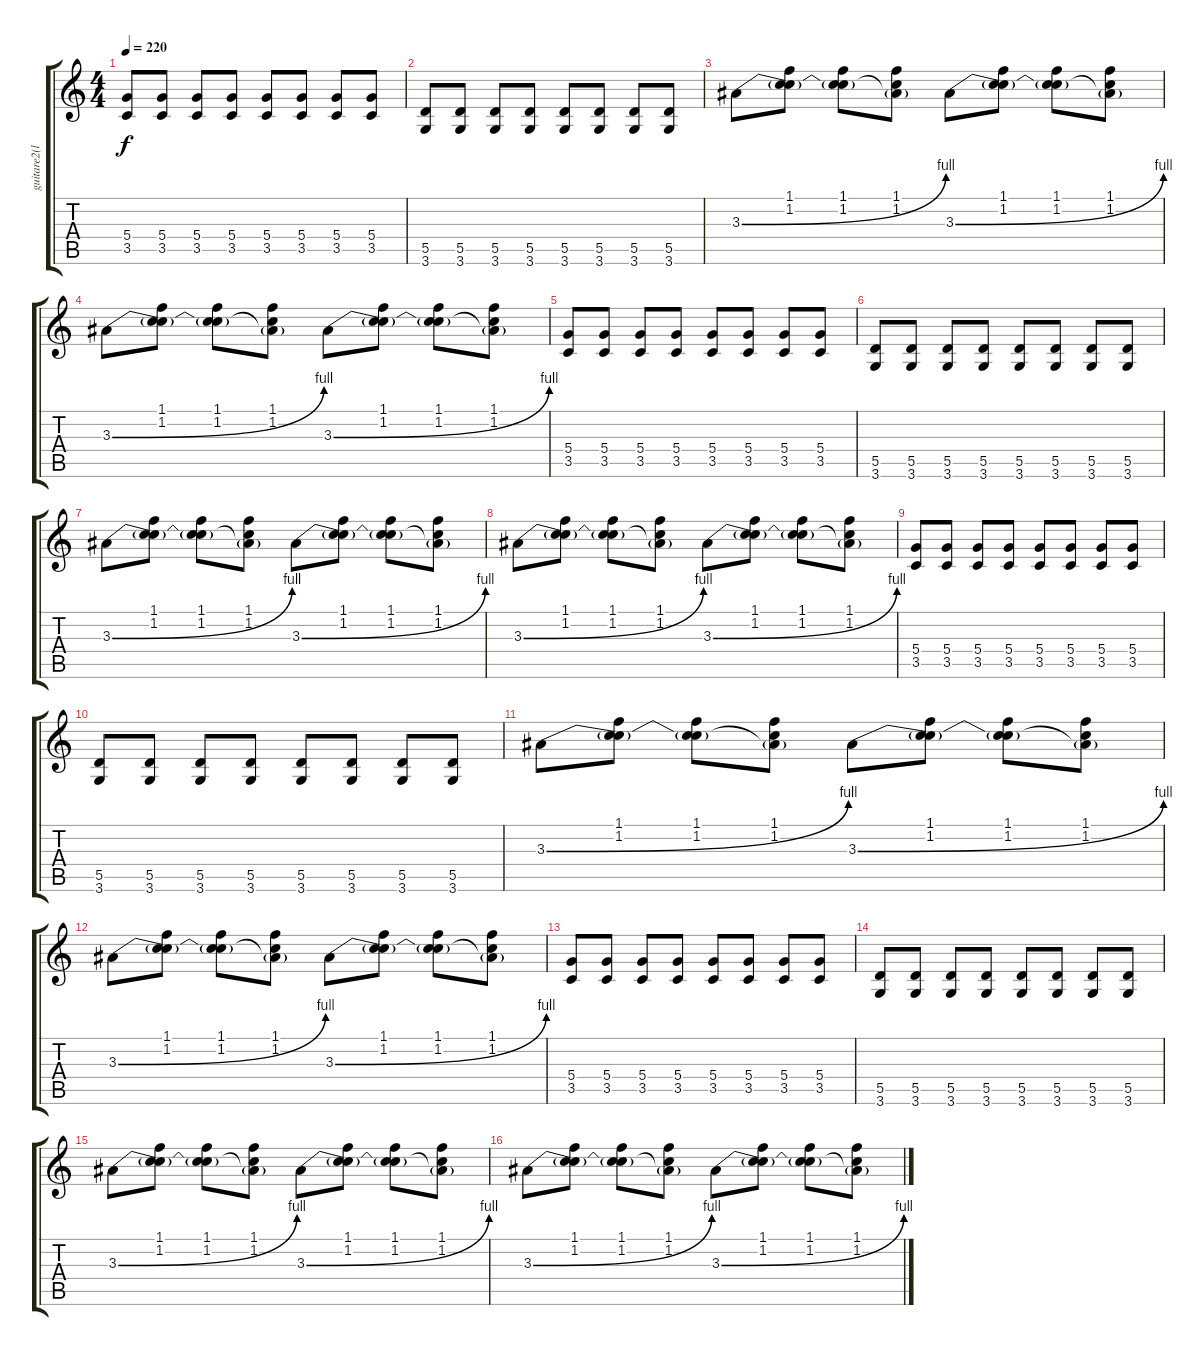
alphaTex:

\track ("guitare2(lars)" "guitare2(l") {instrument distortionguitar}
\staff {score tabs}
\tuning (E4 B3 G3 D3 A2 E2) {hide}
\ts (4 4)
\tempo 220
\clef g2
\ks c
(5.4 3.5).8{dy f} (5.4 3.5).8 (5.4 3.5).8 (5.4 3.5).8 (5.4 3.5).8 (5.4 3.5).8 (5.4 3.5).8 (5.4 3.5).8 |
(5.5 3.6).8 (5.5 3.6).8 (5.5 3.6).8 (5.5 3.6).8 (5.5 3.6).8 (5.5 3.6).8 (5.5 3.6).8 (5.5 3.6).8 |
3.3{be (bend 0 0 60 4)}.8 (1.1 1.2 3.3{t}).8 (1.1 1.2 3.3{t}).8 (1.1 1.2 3.3{t}).8 3.3{be (bend 0 0 60 4)}.8 (1.1 1.2 3.3{t}).8 (1.1 1.2 3.3{t}).8 (1.1 1.2 3.3{t}).8 |
3.3{be (bend 0 0 60 4)}.8 (1.1 1.2 3.3{t}).8 (1.1 1.2 3.3{t}).8 (1.1 1.2 3.3{t}).8 3.3{be (bend 0 0 60 4)}.8 (1.1 1.2 3.3{t}).8 (1.1 1.2 3.3{t}).8 (1.1 1.2 3.3{t}).8 |
(5.4 3.5).8 (5.4 3.5).8 (5.4 3.5).8 (5.4 3.5).8 (5.4 3.5).8 (5.4 3.5).8 (5.4 3.5).8 (5.4 3.5).8 |
(5.5 3.6).8 (5.5 3.6).8 (5.5 3.6).8 (5.5 3.6).8 (5.5 3.6).8 (5.5 3.6).8 (5.5 3.6).8 (5.5 3.6).8 |
3.3{be (bend 0 0 60 4)}.8 (1.1 1.2 3.3{t}).8 (1.1 1.2 3.3{t}).8 (1.1 1.2 3.3{t}).8 3.3{be (bend 0 0 60 4)}.8 (1.1 1.2 3.3{t}).8 (1.1 1.2 3.3{t}).8 (1.1 1.2 3.3{t}).8 |
3.3{be (bend 0 0 60 4)}.8 (1.1 1.2 3.3{t}).8 (1.1 1.2 3.3{t}).8 (1.1 1.2 3.3{t}).8 3.3{be (bend 0 0 60 4)}.8 (1.1 1.2 3.3{t}).8 (1.1 1.2 3.3{t}).8 (1.1 1.2 3.3{t}).8 |
(5.4 3.5).8 (5.4 3.5).8 (5.4 3.5).8 (5.4 3.5).8 (5.4 3.5).8 (5.4 3.5).8 (5.4 3.5).8 (5.4 3.5).8 |
(5.5 3.6).8 (5.5 3.6).8 (5.5 3.6).8 (5.5 3.6).8 (5.5 3.6).8 (5.5 3.6).8 (5.5 3.6).8 (5.5 3.6).8 |
3.3{be (bend 0 0 60 4)}.8 (1.1 1.2 3.3{t}).8 (1.1 1.2 3.3{t}).8 (1.1 1.2 3.3{t}).8 3.3{be (bend 0 0 60 4)}.8 (1.1 1.2 3.3{t}).8 (1.1 1.2 3.3{t}).8 (1.1 1.2 3.3{t}).8 |
3.3{be (bend 0 0 60 4)}.8 (1.1 1.2 3.3{t}).8 (1.1 1.2 3.3{t}).8 (1.1 1.2 3.3{t}).8 3.3{be (bend 0 0 60 4)}.8 (1.1 1.2 3.3{t}).8 (1.1 1.2 3.3{t}).8 (1.1 1.2 3.3{t}).8 |
(5.4 3.5).8 (5.4 3.5).8 (5.4 3.5).8 (5.4 3.5).8 (5.4 3.5).8 (5.4 3.5).8 (5.4 3.5).8 (5.4 3.5).8 |
(5.5 3.6).8 (5.5 3.6).8 (5.5 3.6).8 (5.5 3.6).8 (5.5 3.6).8 (5.5 3.6).8 (5.5 3.6).8 (5.5 3.6).8 |
3.3{be (bend 0 0 60 4)}.8 (1.1 1.2 3.3{t}).8 (1.1 1.2 3.3{t}).8 (1.1 1.2 3.3{t}).8 3.3{be (bend 0 0 60 4)}.8 (1.1 1.2 3.3{t}).8 (1.1 1.2 3.3{t}).8 (1.1 1.2 3.3{t}).8 |
3.3{be (bend 0 0 60 4)}.8 (1.1 1.2 3.3{t}).8 (1.1 1.2 3.3{t}).8 (1.1 1.2 3.3{t}).8 3.3{be (bend 0 0 60 4)}.8 (1.1 1.2 3.3{t}).8 (1.1 1.2 3.3{t}).8 (1.1 1.2 3.3{t}).8
